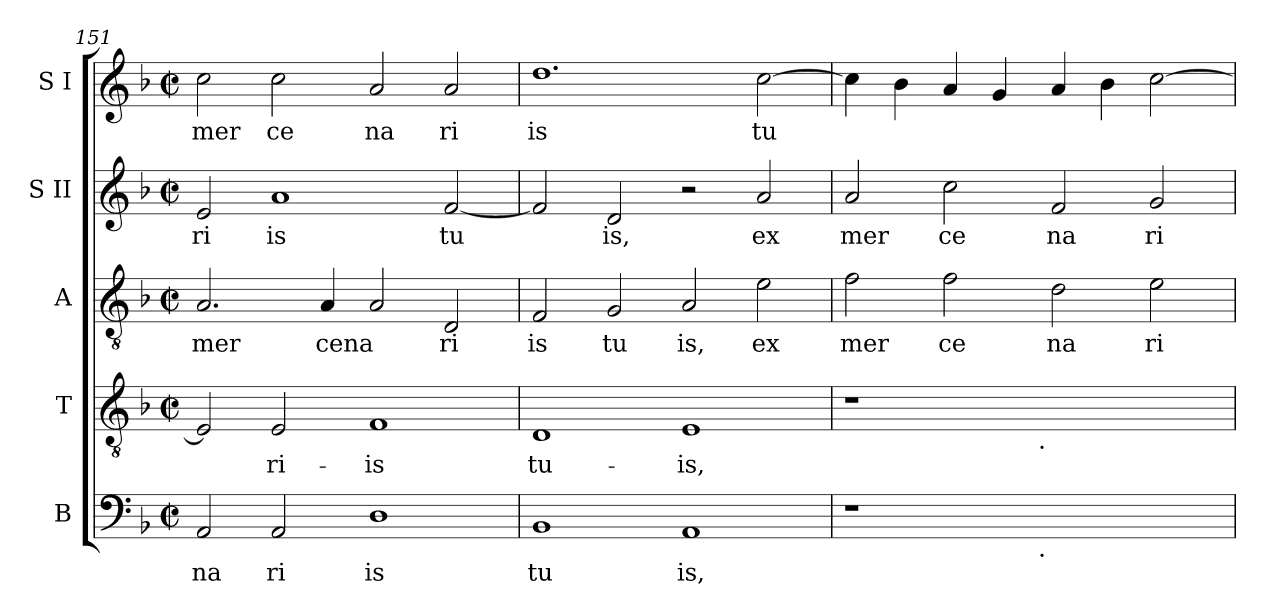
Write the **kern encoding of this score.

**kern	**text	**kern	**text	**kern	**text	**kern	**text	**kern	**text
*part5	*part5	*part4	*part4	*part3	*part3	*part2	*part2	*part1	*part1
*staff5	*staff5	*staff4	*staff4	*staff3	*staff3	*staff2	*staff2	*staff1	*staff1
*I"B	*	*I"T	*	*I"A	*	*I"S II	*	*I"S I	*
!!LO:LB:g=z
*clefF4	*	*clefGv2	*	*clefGv2	*	*clefG2	*	*clefG2	*
*k[b-]	*	*k[b-]	*	*k[b-]	*	*k[b-]	*	*k[b-]	*
*F:	*	*F:	*	*F:	*	*F:	*	*F:	*
*M2/2	*	*M2/2	*	*M2/2	*	*M2/2	*	*M2/2	*
*met(c|)	*	*met(c|)	*	*met(c|)	*	*met(c|)	*	*met(c|)	*
=151	=151	=151	=151	=151	=151	=151	=151	=151	=151
!	!LO:LY:b:cj	!	!LO:LY:b:cj	!	!LO:LY:b:cj	!	!LO:LY:b:cj	!	!LO:LY:b:cj
2AA/	na	2E/]	.	2.A/	mer	2e/	ri	2cc\	mer
!	!LO:LY:b:cj	!	!LO:LY:b:cj	!	!	!	!LO:LY:b:cj	!	!LO:LY:b:cj
2AA/	ri	2E/	ri-	.	.	1a	is	2cc\	ce
!	!	!	!	!	!LO:LY:b:cj	!	!	!	!
.	.	.	.	4A/	cena	.	.	.	.
!	!LO:LY:b:cj	!	!LO:LY:b:cj	!	!LO:LY:b:cj	!	!	!	!LO:LY:b:cj
1D	is	1F	-is	2A/	.	.	.	2a/	na
!	!	!	!	!	!LO:LY:b:cj	!	!LO:LY:b:cj	!	!LO:LY:b:cj
.	.	.	.	2D/	ri	[<2f/	tu	2a/	ri
=152	=152	=152	=152	=152	=152	=152	=152	=152	=152
!	!LO:LY:b:cj	!	!LO:LY:b:cj	!	!LO:LY:b:cj	!	!LO:LY:b:cj	!	!LO:LY:b:cj
1BB-	tu	1D	tu-	2F/	is	2f/]	.	1.dd	is
!	!	!	!	!	!LO:LY:b:cj	!	!LO:LY:b:cj	!	!
.	.	.	.	2G/	tu	2d/	is,	.	.
!	!LO:LY:b:cj	!	!LO:LY:b:cj	!	!LO:LY:b:cj	!	!	!	!
1AA	is,	1E	-is,	2A/	is,	2r	.	.	.
!	!	!	!	!	!LO:LY:b:cj	!	!LO:LY:b:cj	!	!LO:LY:b:cj
.	.	.	.	2e\	ex	2a/	ex	[>2cc\	tu
=153	=153	=153	=153	=153	=153	=153	=153	=153	=153
!	!	!	!	!	!LO:LY:b:cj	!	!LO:LY:b:cj	!	!LO:LY:b:cj
*^	*	*^	*	*	*	*	*	*	*
1r	2ryy	.	1r	2ryy	.	2f\	mer	2a/	mer	4cc\]	.
!	!	!	!	!	!	!	!	!	!	!	!LO:LY:b:cj
.	.	.	.	.	.	.	.	.	.	4b-\	.
!	!	!	!	!	!	!	!LO:LY:b:cj	!	!LO:LY:b:cj	!	!LO:LY:b:cj
.	4...ryy	.	.	4...ryy	.	2f\	ce	2cc\	ce	4a/	.
!	!	!	!	!	!	!	!	!	!	!	!LO:LY:b:cj
.	.	.	.	.	.	.	.	.	.	4g/	.
!	!	!	!	!LO:TX:b:t=.	!	!	!	!	!	!	!
!	!LO:TX:b:t=.	!	!	!	!	!	!	!	!	!	!
.	1ryy	.	.	1ryy	.	.	.	.	.	.	.
!	!	!	!	!	!	!	!LO:LY:b:cj	!	!LO:LY:b:cj	!	!LO:LY:b:cj
1ryy	.	.	1ryy	.	.	2d\	na	2f/	na	4a/	.
!	!	!	!	!	!	!	!	!	!	!	!LO:LY:b:cj
.	.	.	.	.	.	.	.	.	.	4b-\	.
!	!	!	!	!	!	!	!LO:LY:b:cj	!	!LO:LY:b:cj	!	!LO:LY:b:cj
.	.	.	.	.	.	2e\	ri	2g/	ri	[>2cc\	.
.	32ryy	.	.	32ryy	.	.	.	.	.	.	.
*v	*v	*	*	*	*	*	*	*	*	*	*
*	*	*v	*v	*	*	*	*	*	*	*
=	=	=	=	=	=	=	=	=	=
*-	*-	*-	*-	*-	*-	*-	*-	*-	*-
